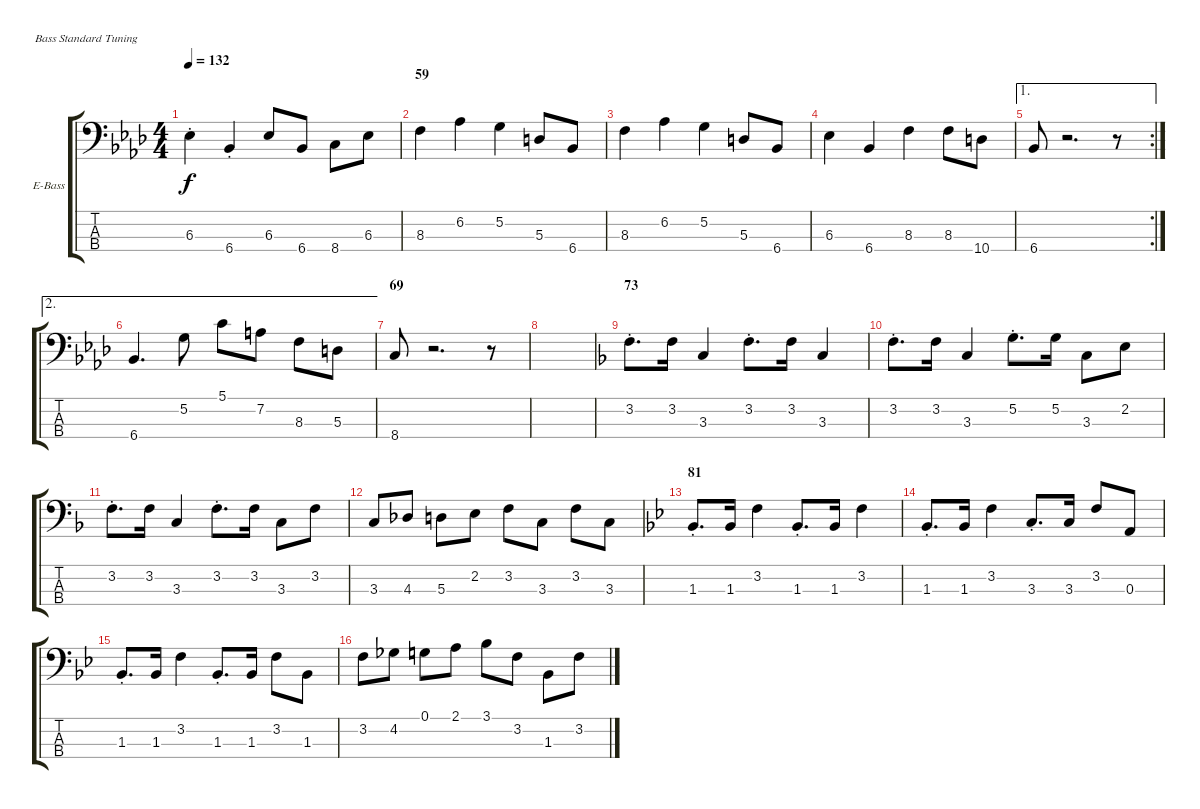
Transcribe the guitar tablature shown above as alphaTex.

\bracketExtendMode groupsimilarinstruments
\firstSystemTrackNameOrientation horizontal
\otherSystemsTrackNameOrientation horizontal
\track ("Electric Bass" "E-Bass") {instrument electricbassfinger}
\staff {score tabs}
\tuning (G2 D2 A1 E1)
\ts (4 4)
\tempo 132
\clef f4
\ks ab
6.3{st}.4{dy f} 6.4{st}.4 6.3.8 6.4.8 8.4.8 6.3.8 |
\section ("" "59")
8.3.4 6.2.4 5.2.4 5.3.8 6.4.8 |
8.3.4 6.2.4 5.2.4 5.3.8 6.4.8 |
6.3.4 6.4.4 8.3.4 8.3.8 10.4.8 |
\ae 1
\rc 2
6.4.8 r.2{d} r.8 |
\ae 2
6.4.4{d} 5.2.8 5.1.8 7.2.8 8.3.8 5.3.8 |
\section ("" "69")
8.4.8 r.2{d} r.8 |
|
\section ("" "73")
\ks f
3.2{st}.8{d} 3.2.16 3.3.4 3.2{st}.8{d} 3.2.16 3.3.4 |
3.2{st}.8{d} 3.2.16 3.3.4 5.2{st}.8{d} 5.2.16 3.3.8 2.2.8 |
3.2{st}.8{d} 3.2.16 3.3.4 3.2{st}.8{d} 3.2.16 3.3.8 3.2.8 |
3.3.8 4.3.8 5.3.8 2.2.8 3.2.8 3.3.8 3.2.8 3.3.8 |
\section ("" "81")
\ks bb
1.3{st}.8{d} 1.3.16 3.2.4 1.3{st}.8{d} 1.3.16 3.2.4 |
1.3{st}.8{d} 1.3.16 3.2.4 3.3{st}.8{d} 3.3.16 3.2.8 0.3.8 |
1.3{st}.8{d} 1.3.16 3.2.4 1.3{st}.8{d} 1.3.16 3.2.8 1.3.8 |
3.2.8 4.2.8 0.1.8 2.1.8 3.1.8 3.2.8 1.3.8 3.2.8
